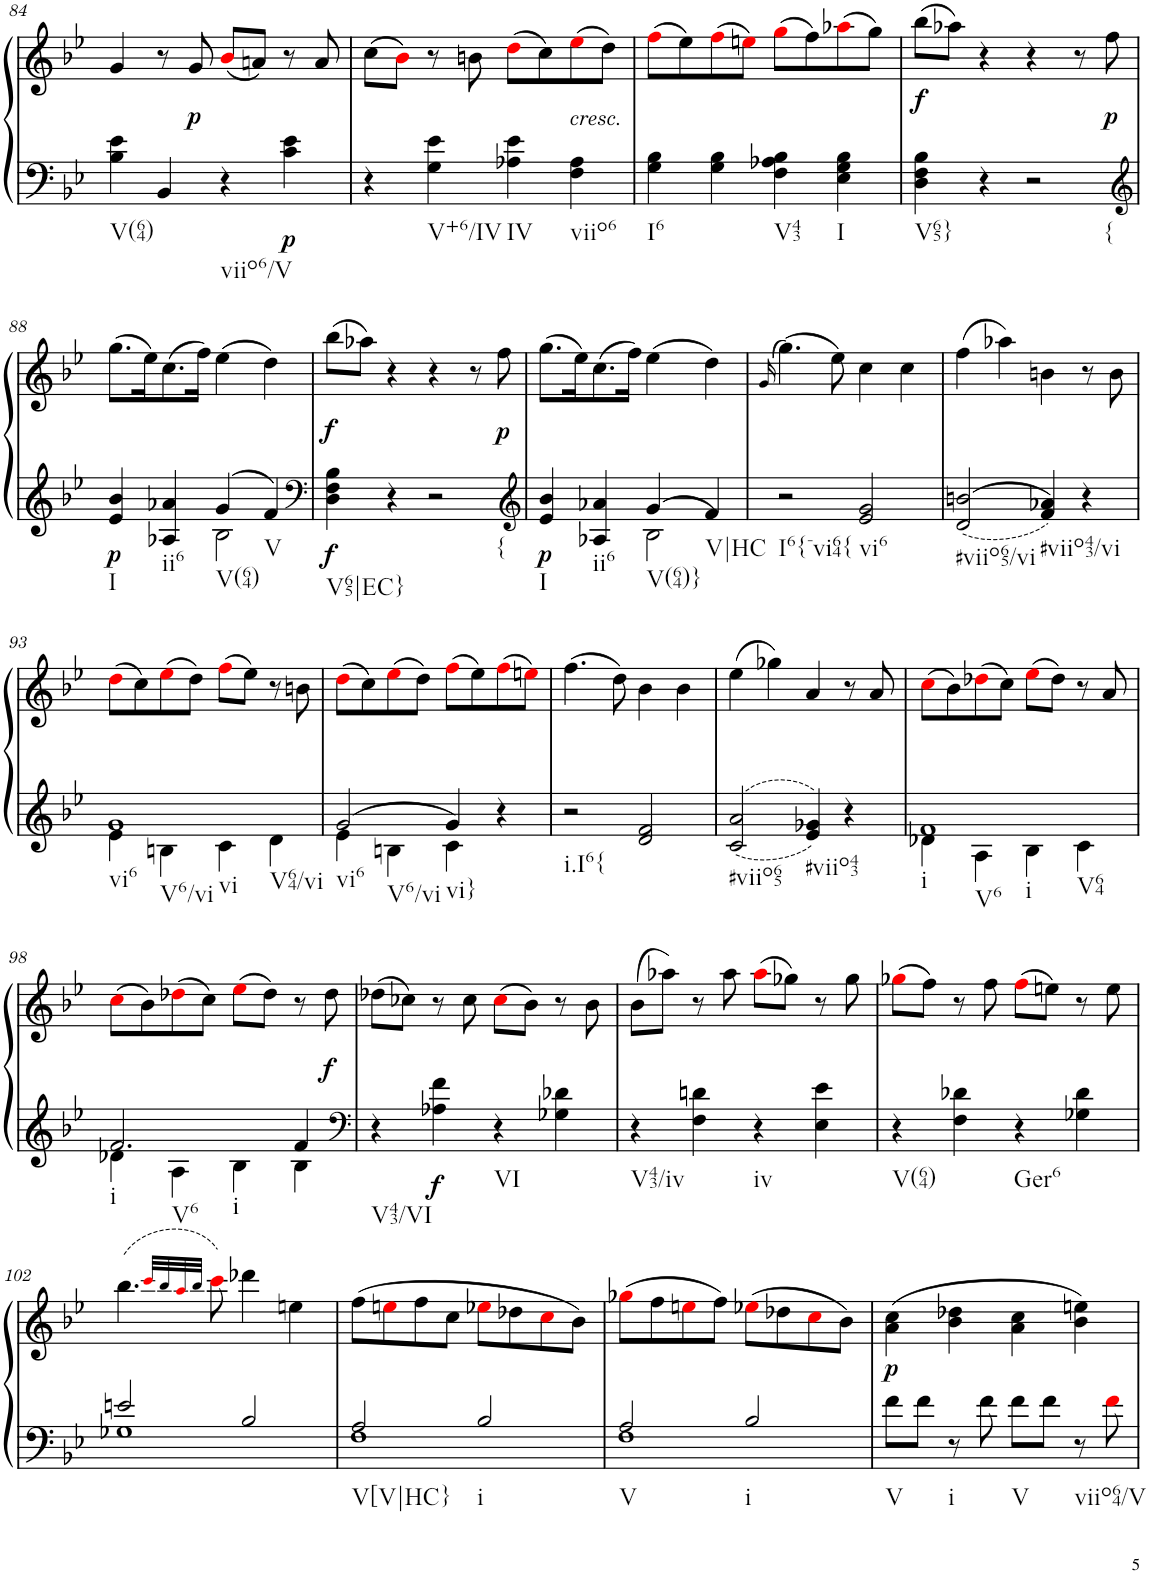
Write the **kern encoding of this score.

**kern	**kern	**dynam
*part1	*part1	*part1
*staff2	*staff1	*staff1/2
*I"Piano, Piano right	*	*
*I'Pno.	*	*
!!LO:PB:g=z
*clefF4	*clefG2	*
*k[b-e-]	*k[b-e-]	*
*M2/2	*M2/2	*
*met(c|)	*met(c|)	*
=84	=84	=84
!LO:TX:b:t=V(64)	!	!
4B-\ 4e-\	4g/	.
4BB-/	8r	.
!	!	!LO:DY:b
.	8g/	p
!LO:TX:b:t=viio6/V	!	!
4r	(8b-i/L	.
.	8an/J)	.
!	!	!LO:DY:b=2
4c\ 4e-\	8r	p
.	8a/	.
=85	=85	=85
4r	(8cc\L	.
.	8b-i\J)	.
!LO:TX:b:t=V+6/IV	!	!
4G\ 4e-\	8r	.
.	8bn\	.
!LO:TX:b:t=IV	!	!
4A-X\ 4e-\	(8ddi\L	.
.	8cc\)	.
!	!LO:TX:b:i:t=cresc.	!
!LO:TX:b:t=viio6	!	!
4F\ 4A-\	(8ee-i\	.
.	8dd\J)	.
=86	=86	=86
!LO:TX:b:t=I6	!	!
4G\ 4B-\	(8ffi\L	.
.	8ee-\)	.
4G\ 4B-\	(8ffi\	.
.	8eeni\J)	.
!LO:TX:b:t=V43	!	!
4F\ 4A-X\ 4B-\	(8ggi\L	.
.	8ff\)	.
!LO:TX:b:t=I	!	!
4E-\ 4G\ 4B-\	(8aa-Xi\	.
.	8gg\J)	.
=87	=87	=87
!LO:TX:b:t=V65}	!	!
!	!	!LO:DY:b
4D\ 4F\ 4B-\	(8bb-\L	f
.	8aa-X\J)	.
4r	4r	.
!LO:TX:b:t={	!	!
2r	4r	.
.	8r	.
!	!	!LO:DY:b
.	8ff\	p
!!LO:LB:g=z
=88	=88	=88
*clefG2	*	*
*^	*	*
!LO:TX:b:t=I	!	!	!
!	!	!	!LO:DY:b=2
4e-/ 4b-/	2ryy	(8.gg\L	p
.	.	16ee-\K)	.
!LO:TX:b:t=ii6	!	!	!
4A-X/ 4a-X/	.	(8.cc\	.
.	.	16ff\Jk)	.
!LO:TX:b:t=V(64)	!	!	!
4g/	2B-\	(4ee-\	.
!LO:TX:b:t=V	!	!	!
4f/	.	4dd\)	.
*v	*v	*	*
=89	=89	=89
*clefF4	*	*
!LO:TX:b:t=V65|EC}	!	!
!	!	!LO:DY:b=2
!	!	!LO:DY:n=1:b
4D\ 4F\ 4B-\	(8bb-\L	f f
.	8aa-X\J)	.
4r	4r	.
!LO:TX:b:t={	!	!
2r	4r	.
.	8r	.
!	!	!LO:DY:n=2:b
.	8ff\	p
=90	=90	=90
*clefG2	*	*
*^	*	*
!LO:TX:b:t=I	!	!	!
!	!	!	!LO:DY:b=2
4e-/ 4b-/	2ryy	(8.gg\L	p
.	.	16ee-\K)	.
!LO:TX:b:t=ii6	!	!	!
4A-X/ 4a-X/	.	(8.cc\	.
.	.	16ff\Jk)	.
!LO:TX:b:t=V(64)}	!	!	!
4g/	2B-\	(4ee-\	.
!LO:TX:b:t=V|HC	!	!	!
4f/	.	4dd\)	.
*v	*v	*	*
=91	=91	=91
.	(>16qg/	.
!LO:TX:b:t=I6{-vi64{	!	!
2r	(4.gg\)	.
.	8ee-\)	.
!LO:TX:b:t=vi6	!	!
2e-/ 2g/	4cc\	.
.	4cc\	.
=92	=92	=92
!LO:TX:b:t=#viio65/vi	!	!
2d/ 2bn/	(4ff\	.
.	4aa-X\)	.
!LO:TX:b:t=#viio43/vi	!	!
4f/ 4a-X/	4bn\	.
4r	8r	.
.	8b\	.
!!LO:LB:g=z
=93	=93	=93
*^	*	*
!LO:TX:b:t=vi6	!	!	!
!LO:TX:b:t=V6/vi	!	!	!
!LO:TX:b:t=vi	!	!	!
!LO:TX:b:t=V64/vi	!	!	!
1g	4e-\	(8ddi\L	.
.	.	8cc\)	.
.	4Bn\	(8ee-i\	.
.	.	8dd\J)	.
.	4c\	(8ffi\L	.
.	.	8ee-\J)	.
.	4d\	8r	.
.	.	8bn\	.
=94	=94	=94	=94
!LO:TX:b:t=vi6	!	!	!
!LO:TX:b:t=V6/vi	!	!	!
2g/	4e-\	(8ddi\L	.
.	.	8cc\)	.
.	4Bn\	(8ee-i\	.
.	.	8dd\J)	.
!LO:TX:b:t=vi}	!	!	!
4g/	4c\	(8ffi\L	.
.	.	8ee-\)	.
4r	4ryy	(8ffi\	.
.	.	8eeni\J)	.
*v	*v	*	*
=95	=95	=95
!LO:TX:b:t=i.I6{	!	!
2r	(4.ff\	.
.	8dd\)	.
2d/ 2f/	4b-\	.
.	4b-\	.
=96	=96	=96
!LO:TX:b:t=#viio65	!	!
2c/ 2a/	(4ee-\	.
.	4gg-X\)	.
!LO:TX:b:t=#viio43	!	!
4e-/ 4g-X/	4a/	.
4r	8r	.
.	8a/	.
=97	=97	=97
*^	*	*
!LO:TX:b:t=i	!	!	!
!LO:TX:b:t=V6	!	!	!
!LO:TX:b:t=i	!	!	!
!LO:TX:b:t=V64	!	!	!
1f	4d-X\	(8cci\L	.
.	.	8b-\)	.
.	4A\	(8dd-Xi\	.
.	.	8cc\J)	.
.	4B-\	(8ee-i\L	.
.	.	8dd-\J)	.
.	4c\	8r	.
.	.	8a/	.
!!LO:LB:g=z
=98	=98	=98	=98
!LO:TX:b:t=i	!	!	!
!LO:TX:b:t=V6	!	!	!
!LO:TX:b:t=i	!	!	!
2.f/	4d-X\	(8cci\L	.
.	.	8b-\)	.
.	4A\	(8dd-Xi\	.
.	.	8cc\J)	.
.	4B-\	(8ee-i\L	.
.	.	8dd-\J)	.
4f/	4B-\	8r	.
!	!	!	!LO:DY:b
.	.	8dd-\	f
*v	*v	*	*
=99	=99	=99
*clefF4	*	*
!LO:TX:b:t=V43/VI	!	!
4r	(8dd-X\L	.
.	8cc-X\J)	.
!	!	!LO:DY:b=2
4A-X\ 4f\	8r	f
.	8cc-\	.
!LO:TX:b:t=VI	!	!
4r	(8cc-i\L	.
.	8b-\J)	.
4G-X\ 4d-X\	8r	.
.	8b-\	.
=100	=100	=100
!LO:TX:b:t=V43/iv	!	!
4r	(8b-\L	.
.	8aa-X\J)	.
4F\ 4dn\	8r	.
.	8aa-\	.
!LO:TX:b:t=iv	!	!
4r	(8aa-i\L	.
.	8gg-X\J)	.
4E-\ 4e-\	8r	.
.	8gg-\	.
=101	=101	=101
!LO:TX:b:t=V(64)	!	!
4r	(8gg-Xi\L	.
.	8ff\J)	.
4F\ 4d-X\	8r	.
.	8ff\	.
!LO:TX:b:t=Ger6	!	!
4r	(8ffi\L	.
.	8een\J)	.
4G-X\ 4d-\	8r	.
.	8ee\	.
!!LO:LB:g=z
=102	=102	=102
*^	*	*
2en/	1G-X	(4.bb-\	.
.	.	32qccci/LLL	.
.	.	32qbb-/	.
.	.	32qaai/	.
.	.	32qbb-/JJJ	.
.	.	8ccci\)	.
2B-/	.	4ddd-X\	.
.	.	4een\	.
=103	=103	=103	=103
!LO:TX:b:t=V[V|HC}	!	!	!
2A/	1F	(8ff\L	.
.	.	8eeni\	.
.	.	8ff\	.
.	.	8cc\J	.
!LO:TX:b:t=i	!	!	!
2B-/	.	8ee-Xi\L	.
.	.	8dd-X\	.
.	.	8cci\	.
.	.	8b-\J)	.
=104	=104	=104	=104
!LO:TX:b:t=V	!	!	!
2A/	1F	(8gg-Xi\L	.
.	.	8ff\	.
.	.	8eeni\	.
.	.	8ff\J)	.
!LO:TX:b:t=i	!	!	!
2B-/	.	(8ee-Xi\L	.
.	.	8dd-X\	.
.	.	8cci\	.
.	.	8b-\J)	.
*v	*v	*	*
=105	=105	=105
!LO:TX:b:t=V	!	!
!	!	!LO:DY:b
8f\L	(4a\ 4cc\	p
8f\J	.	.
!LO:TX:b:t=i	!	!
8r	4b-\ 4dd-X\	.
8f\	.	.
!LO:TX:b:t=V	!	!
8f\L	4a\ 4cc\	.
8f\J	.	.
!LO:TX:b:t=viio64/V	!	!
8r	4b-\ 4een\)	.
8fi\	.	.
=	=	=
*-	*-	*-
